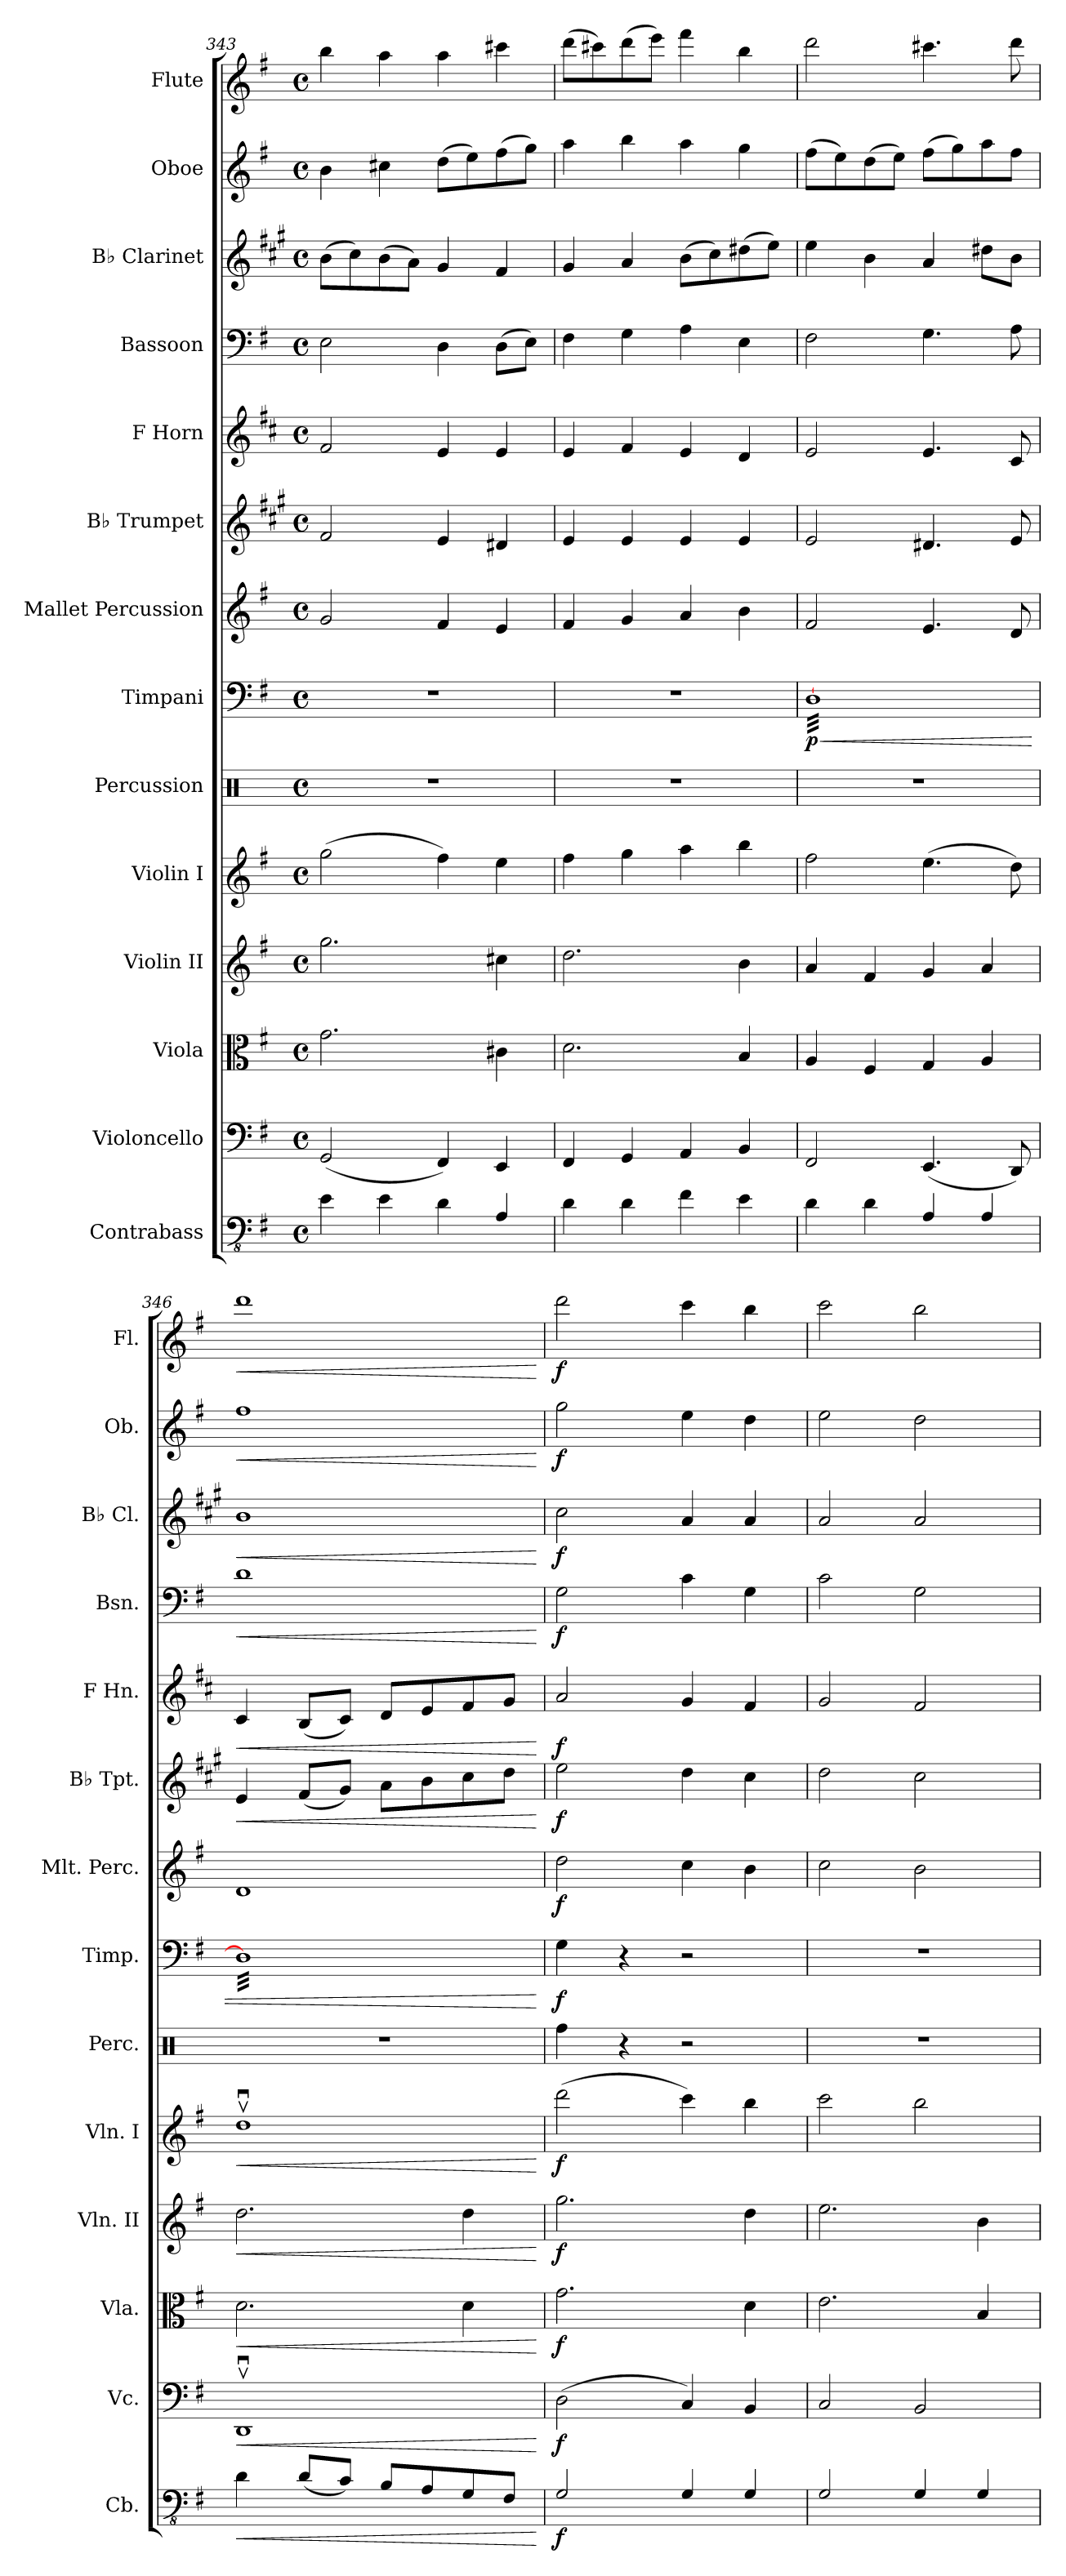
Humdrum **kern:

**kern	**dynam	**kern	**dynam	**kern	**dynam	**kern	**dynam	**kern	**dynam	**kern	**kern	**dynam	**kern	**dynam	**kern	**dynam	**kern	**dynam	**kern	**dynam	**kern	**dynam	**kern	**dynam	**kern	**dynam
*part14	*part14	*part13	*part13	*part12	*part12	*part11	*part11	*part10	*part10	*part9	*part8	*part8	*part7	*part7	*part6	*part6	*part5	*part5	*part4	*part4	*part3	*part3	*part2	*part2	*part1	*part1
*staff14	*staff14	*staff13	*staff13	*staff12	*staff12	*staff11	*staff11	*staff10	*staff10	*staff9	*staff8	*staff8	*staff7	*staff7	*staff6	*staff6	*staff5	*staff5	*staff4	*staff4	*staff3	*staff3	*staff2	*staff2	*staff1	*staff1
*I"Contrabass	*	*I"Violoncello	*	*I"Viola	*	*I"Violin II	*	*I"Violin I	*	*I"Percussion	*I"Timpani	*	*I"Mallet Percussion	*	*I"B♭ Trumpet	*	*I"F Horn	*	*I"Bassoon	*	*I"B♭ Clarinet	*	*I"Oboe	*	*I"Flute	*
*I'Cb.	*	*I'Vc.	*	*I'Vla.	*	*I'Vln. II	*	*I'Vln. I	*	*I'Perc.	*I'Timp.	*	*I'Mlt. Perc.	*	*I'B♭ Tpt.	*	*I'F Hn.	*	*I'Bsn.	*	*I'B♭ Cl.	*	*I'Ob.	*	*I'Fl.	*
!!LO:PB:g=z
*clefFv4	*	*clefF4	*	*clefC3	*	*clefG2	*	*clefG2	*	*clefX	*clefF4	*	*clefG2	*	*clefG2	*	*clefG2	*	*clefF4	*	*clefG2	*	*clefG2	*	*clefG2	*
*ITrd7c12	*	*	*	*	*	*	*	*	*	*	*	*	*ITrd-14c-24	*	*ITrd1c2	*	*ITrd4c7	*	*	*	*ITrd1c2	*	*	*	*	*
*k[f#]	*	*k[f#]	*	*k[f#]	*	*k[f#]	*	*k[f#]	*	*k[]	*k[f#]	*	*k[f#]	*	*k[f#]	*	*k[f#]	*	*k[f#]	*	*k[f#]	*	*k[f#]	*	*k[f#]	*
*M4/4	*	*M4/4	*	*M4/4	*	*M4/4	*	*M4/4	*	*M4/4	*M4/4	*	*M4/4	*	*M4/4	*	*M4/4	*	*M4/4	*	*M4/4	*	*M4/4	*	*M4/4	*
*met(c)	*	*met(c)	*	*met(c)	*	*met(c)	*	*met(c)	*	*met(c)	*met(c)	*	*met(c)	*	*met(c)	*	*met(c)	*	*met(c)	*	*met(c)	*	*met(c)	*	*met(c)	*
=343	=343	=343	=343	=343	=343	=343	=343	=343	=343	=343	=343	=343	=343	=343	=343	=343	=343	=343	=343	=343	=343	=343	=343	=343	=343	=343
4EE\	.	(2GG/	.	2.g\	.	2.gg\	.	(2gg\	.	1r	1r	.	2ggg/	.	2e/	.	2B/	.	2E\	.	(8a\L	.	4b\	.	4bb\	.
.	.	.	.	.	.	.	.	.	.	.	.	.	.	.	.	.	.	.	.	.	8b\)	.	.	.	.	.
4EE\	.	.	.	.	.	.	.	.	.	.	.	.	.	.	.	.	.	.	.	.	(8a\	.	4cc#X\	.	4aa\	.
.	.	.	.	.	.	.	.	.	.	.	.	.	.	.	.	.	.	.	.	.	8g\J)	.	.	.	.	.
4DD\	.	4FF#/)	.	.	.	.	.	4ff#\)	.	.	.	.	4fff#/	.	4d/	.	4A/	.	4D\	.	4f#/	.	(8dd\L	.	4aa\	.
.	.	.	.	.	.	.	.	.	.	.	.	.	.	.	.	.	.	.	.	.	.	.	8ee\)	.	.	.
4AAA/	.	4EE/	.	4c#X\	.	4cc#X\	.	4ee\	.	.	.	.	4eee/	.	4c#X/	.	4A/	.	(8D\L	.	4e/	.	(8ff#\	.	4ccc#X\	.
.	.	.	.	.	.	.	.	.	.	.	.	.	.	.	.	.	.	.	8E\J)	.	.	.	8gg\J)	.	.	.
=344	=344	=344	=344	=344	=344	=344	=344	=344	=344	=344	=344	=344	=344	=344	=344	=344	=344	=344	=344	=344	=344	=344	=344	=344	=344	=344
4DD\	.	4FF#/	.	2.d\	.	2.dd\	.	4ff#\	.	1r	1r	.	4fff#/	.	4d/	.	4A/	.	4F#\	.	4f#/	.	4aa\	.	(8ddd\L	.
.	.	.	.	.	.	.	.	.	.	.	.	.	.	.	.	.	.	.	.	.	.	.	.	.	8ccc#X\)	.
4DD\	.	4GG/	.	.	.	.	.	4gg\	.	.	.	.	4ggg/	.	4d/	.	4B/	.	4G\	.	4g/	.	4bb\	.	(8ddd\	.
.	.	.	.	.	.	.	.	.	.	.	.	.	.	.	.	.	.	.	.	.	.	.	.	.	8eee\J)	.
4FF#\	.	4AA/	.	.	.	.	.	4aa\	.	.	.	.	4aaa/	.	4d/	.	4A/	.	4A\	.	(8a\L	.	4aa\	.	4fff#\	.
.	.	.	.	.	.	.	.	.	.	.	.	.	.	.	.	.	.	.	.	.	8b\)	.	.	.	.	.
4EE\	.	4BB/	.	4B/	.	4b\	.	4bb\	.	.	.	.	4bbb\	.	4d/	.	4G/	.	4E\	.	(8cc#X\	.	4gg\	.	4bb\	.
.	.	.	.	.	.	.	.	.	.	.	.	.	.	.	.	.	.	.	.	.	8dd\J)	.	.	.	.	.
=345	=345	=345	=345	=345	=345	=345	=345	=345	=345	=345	=345	=345	=345	=345	=345	=345	=345	=345	=345	=345	=345	=345	=345	=345	=345	=345
!	!	!	!	!	!	!	!	!	!	!	!	!LO:HP:b	!	!	!	!	!	!	!	!	!	!	!	!	!	!
!	!	!	!	!	!	!	!	!	!	!	!	!LO:DY:n=1:b	!	!	!	!	!	!	!	!	!	!	!	!	!	!
*	*	*	*	*	*	*	*	*	*	*	*tremolo	*	*	*	*	*	*	*	*	*	*	*	*	*	*	*
4DD\	.	2FF#/	.	4A/	.	4a/	.	2ff#\	.	1r	[32DLLL	< p	2fff#/	.	2d/	.	2A/	.	2F#\	.	4dd\	.	(8ff#\L	.	2ddd\	.
.	.	.	.	.	.	.	.	.	.	.	32D	.	.	.	.	.	.	.	.	.	.	.	.	.	.	.
.	.	.	.	.	.	.	.	.	.	.	32D	.	.	.	.	.	.	.	.	.	.	.	.	.	.	.
.	.	.	.	.	.	.	.	.	.	.	32D	.	.	.	.	.	.	.	.	.	.	.	.	.	.	.
.	.	.	.	.	.	.	.	.	.	.	32D	.	.	.	.	.	.	.	.	.	.	.	8ee\)	.	.	.
.	.	.	.	.	.	.	.	.	.	.	32D	.	.	.	.	.	.	.	.	.	.	.	.	.	.	.
.	.	.	.	.	.	.	.	.	.	.	32D	.	.	.	.	.	.	.	.	.	.	.	.	.	.	.
.	.	.	.	.	.	.	.	.	.	.	32D	.	.	.	.	.	.	.	.	.	.	.	.	.	.	.
4DD\	.	.	.	4F#/	.	4f#/	.	.	.	.	32D	.	.	.	.	.	.	.	.	.	4a\	.	(8dd\	.	.	.
.	.	.	.	.	.	.	.	.	.	.	32D	.	.	.	.	.	.	.	.	.	.	.	.	.	.	.
.	.	.	.	.	.	.	.	.	.	.	32D	.	.	.	.	.	.	.	.	.	.	.	.	.	.	.
.	.	.	.	.	.	.	.	.	.	.	32D	.	.	.	.	.	.	.	.	.	.	.	.	.	.	.
.	.	.	.	.	.	.	.	.	.	.	32D	.	.	.	.	.	.	.	.	.	.	.	8ee\J)	.	.	.
.	.	.	.	.	.	.	.	.	.	.	32D	.	.	.	.	.	.	.	.	.	.	.	.	.	.	.
.	.	.	.	.	.	.	.	.	.	.	32D	.	.	.	.	.	.	.	.	.	.	.	.	.	.	.
.	.	.	.	.	.	.	.	.	.	.	32D	.	.	.	.	.	.	.	.	.	.	.	.	.	.	.
4AAA/	.	(4.EE/	.	4G/	.	4g/	.	(4.ee\	.	.	32D	.	4.eee/	.	4.c#X/	.	4.A/	.	4.G\	.	4g/	.	(8ff#\L	.	4.ccc#X\	.
.	.	.	.	.	.	.	.	.	.	.	32D	.	.	.	.	.	.	.	.	.	.	.	.	.	.	.
.	.	.	.	.	.	.	.	.	.	.	32D	.	.	.	.	.	.	.	.	.	.	.	.	.	.	.
.	.	.	.	.	.	.	.	.	.	.	32D	.	.	.	.	.	.	.	.	.	.	.	.	.	.	.
.	.	.	.	.	.	.	.	.	.	.	32D	.	.	.	.	.	.	.	.	.	.	.	8gg\)	.	.	.
.	.	.	.	.	.	.	.	.	.	.	32D	.	.	.	.	.	.	.	.	.	.	.	.	.	.	.
.	.	.	.	.	.	.	.	.	.	.	32D	.	.	.	.	.	.	.	.	.	.	.	.	.	.	.
.	.	.	.	.	.	.	.	.	.	.	32D	.	.	.	.	.	.	.	.	.	.	.	.	.	.	.
4AAA/	.	.	.	4A/	.	4a/	.	.	.	.	32D	.	.	.	.	.	.	.	.	.	8cc#X\L	.	8aa\	.	.	.
.	.	.	.	.	.	.	.	.	.	.	32D	.	.	.	.	.	.	.	.	.	.	.	.	.	.	.
.	.	.	.	.	.	.	.	.	.	.	32D	.	.	.	.	.	.	.	.	.	.	.	.	.	.	.
.	.	.	.	.	.	.	.	.	.	.	32D	.	.	.	.	.	.	.	.	.	.	.	.	.	.	.
.	.	8DD/)	.	.	.	.	.	8dd\)	.	.	32D	.	8ddd/	.	8d/	.	8F#/	.	8A\	.	8a\J	.	8ff#\J	.	8ddd\	.
.	.	.	.	.	.	.	.	.	.	.	32D	.	.	.	.	.	.	.	.	.	.	.	.	.	.	.
.	.	.	.	.	.	.	.	.	.	.	32D	.	.	.	.	.	.	.	.	.	.	.	.	.	.	.
.	.	.	.	.	.	.	.	.	.	.	32DJJJ	.	.	.	.	.	.	.	.	.	.	.	.	.	.	.
=346	=346	=346	=346	=346	=346	=346	=346	=346	=346	=346	=346	=346	=346	=346	=346	=346	=346	=346	=346	=346	=346	=346	=346	=346	=346	=346
!	!LO:HP:b	!	!LO:HP:b	!	!LO:HP:b	!	!LO:HP:b	!	!LO:HP:b	!	!	!	!	!	!	!LO:HP:b	!	!LO:HP:b	!	!LO:HP:b	!	!LO:HP:b	!	!LO:HP:b	!	!LO:HP:b
4DD\	<	1DDvu	<	2.d\	<	2.dd\	<	1ddvu	<	1r	32D]LLL	.	1ddd	.	4d/	<	4F#/	<	1d	<	1a	<	1ff#	<	1ddd	<
.	.	.	.	.	.	.	.	.	.	.	32D	.	.	.	.	.	.	.	.	.	.	.	.	.	.	.
.	.	.	.	.	.	.	.	.	.	.	32D	.	.	.	.	.	.	.	.	.	.	.	.	.	.	.
.	.	.	.	.	.	.	.	.	.	.	32D	.	.	.	.	.	.	.	.	.	.	.	.	.	.	.
.	.	.	.	.	.	.	.	.	.	.	32D	.	.	.	.	.	.	.	.	.	.	.	.	.	.	.
.	.	.	.	.	.	.	.	.	.	.	32D	.	.	.	.	.	.	.	.	.	.	.	.	.	.	.
.	.	.	.	.	.	.	.	.	.	.	32D	.	.	.	.	.	.	.	.	.	.	.	.	.	.	.
.	.	.	.	.	.	.	.	.	.	.	32D	.	.	.	.	.	.	.	.	.	.	.	.	.	.	.
(8DD/L	.	.	.	.	.	.	.	.	.	.	32D	.	.	.	(8e/L	.	(8E/L	.	.	.	.	.	.	.	.	.
.	.	.	.	.	.	.	.	.	.	.	32D	.	.	.	.	.	.	.	.	.	.	.	.	.	.	.
.	.	.	.	.	.	.	.	.	.	.	32D	.	.	.	.	.	.	.	.	.	.	.	.	.	.	.
.	.	.	.	.	.	.	.	.	.	.	32D	.	.	.	.	.	.	.	.	.	.	.	.	.	.	.
8CC/J)	.	.	.	.	.	.	.	.	.	.	32D	.	.	.	8f#/J)	.	8F#/J)	.	.	.	.	.	.	.	.	.
.	.	.	.	.	.	.	.	.	.	.	32D	.	.	.	.	.	.	.	.	.	.	.	.	.	.	.
.	.	.	.	.	.	.	.	.	.	.	32D	.	.	.	.	.	.	.	.	.	.	.	.	.	.	.
.	.	.	.	.	.	.	.	.	.	.	32D	.	.	.	.	.	.	.	.	.	.	.	.	.	.	.
8BBB/L	.	.	.	.	.	.	.	.	.	.	32D	.	.	.	8g\L	.	8G/L	.	.	.	.	.	.	.	.	.
.	.	.	.	.	.	.	.	.	.	.	32D	.	.	.	.	.	.	.	.	.	.	.	.	.	.	.
.	.	.	.	.	.	.	.	.	.	.	32D	.	.	.	.	.	.	.	.	.	.	.	.	.	.	.
.	.	.	.	.	.	.	.	.	.	.	32D	.	.	.	.	.	.	.	.	.	.	.	.	.	.	.
8AAA/	.	.	.	.	.	.	.	.	.	.	32D	.	.	.	8a\	.	8A/	.	.	.	.	.	.	.	.	.
.	.	.	.	.	.	.	.	.	.	.	32D	.	.	.	.	.	.	.	.	.	.	.	.	.	.	.
.	.	.	.	.	.	.	.	.	.	.	32D	.	.	.	.	.	.	.	.	.	.	.	.	.	.	.
.	.	.	.	.	.	.	.	.	.	.	32D	.	.	.	.	.	.	.	.	.	.	.	.	.	.	.
8GGG/	.	.	.	4d\	.	4dd\	.	.	.	.	32D	.	.	.	8b\	.	8B/	.	.	.	.	.	.	.	.	.
.	.	.	.	.	.	.	.	.	.	.	32D	.	.	.	.	.	.	.	.	.	.	.	.	.	.	.
.	.	.	.	.	.	.	.	.	.	.	32D	.	.	.	.	.	.	.	.	.	.	.	.	.	.	.
.	.	.	.	.	.	.	.	.	.	.	32D	.	.	.	.	.	.	.	.	.	.	.	.	.	.	.
8FFF#/J	.	.	.	.	.	.	.	.	.	.	32D	.	.	.	8cc\J	.	8c/J	.	.	.	.	.	.	.	.	.
.	.	.	.	.	.	.	.	.	.	.	32D	.	.	.	.	.	.	.	.	.	.	.	.	.	.	.
.	.	.	.	.	.	.	.	.	.	.	32D	.	.	.	.	.	.	.	.	.	.	.	.	.	.	.
.	.	.	.	.	.	.	.	.	.	.	32DJJJ	.	.	.	.	.	.	.	.	.	.	.	.	.	.	.
*	*	*	*	*	*	*	*	*	*	*	*Xtremolo	*	*	*	*	*	*	*	*	*	*	*	*	*	*	*
.	[	.	[	.	[	.	[	.	[	.	.	[	.	.	.	[	.	[	.	[	.	[	.	[	.	[
=347	=347	=347	=347	=347	=347	=347	=347	=347	=347	=347	=347	=347	=347	=347	=347	=347	=347	=347	=347	=347	=347	=347	=347	=347	=347	=347
!	!LO:DY:b	!	!LO:DY:b	!	!LO:DY:b	!	!LO:DY:b	!	!LO:DY:b	!	!	!LO:DY:b	!	!LO:DY:b	!	!LO:DY:b	!	!LO:DY:b	!	!LO:DY:b	!	!LO:DY:b	!	!LO:DY:b	!	!LO:DY:b
2GGG/	f	(2D\	f	2.g\	f	2.gg\	f	(2ddd\	f	4Rff\	4G\	f	2dddd\	f	2dd\	f	2d/	f	2G\	f	2b\	f	2gg\	f	2ddd\	f
.	.	.	.	.	.	.	.	.	.	4r	4r	.	.	.	.	.	.	.	.	.	.	.	.	.	.	.
4GGG/	.	4C/)	.	.	.	.	.	4ccc\)	.	2r	2r	.	4cccc\	.	4cc\	.	4c/	.	4c\	.	4g/	.	4ee\	.	4ccc\	.
4GGG/	.	4BB/	.	4d\	.	4dd\	.	4bb\	.	.	.	.	4bbb\	.	4b\	.	4B/	.	4G\	.	4g/	.	4dd\	.	4bb\	.
=348	=348	=348	=348	=348	=348	=348	=348	=348	=348	=348	=348	=348	=348	=348	=348	=348	=348	=348	=348	=348	=348	=348	=348	=348	=348	=348
2GGG/	.	2C/	.	2.e\	.	2.ee\	.	2ccc\	.	1r	1r	.	2cccc\	.	2cc\	.	2c/	.	2c\	.	2g/	.	2ee\	.	2ccc\	.
4GGG/	.	2BB/	.	.	.	.	.	2bb\	.	.	.	.	2bbb\	.	2b\	.	2B/	.	2G\	.	2g/	.	2dd\	.	2bb\	.
4GGG/	.	.	.	4B/	.	4b\	.	.	.	.	.	.	.	.	.	.	.	.	.	.	.	.	.	.	.	.
=	=	=	=	=	=	=	=	=	=	=	=	=	=	=	=	=	=	=	=	=	=	=	=	=	=	=
*-	*-	*-	*-	*-	*-	*-	*-	*-	*-	*-	*-	*-	*-	*-	*-	*-	*-	*-	*-	*-	*-	*-	*-	*-	*-	*-
